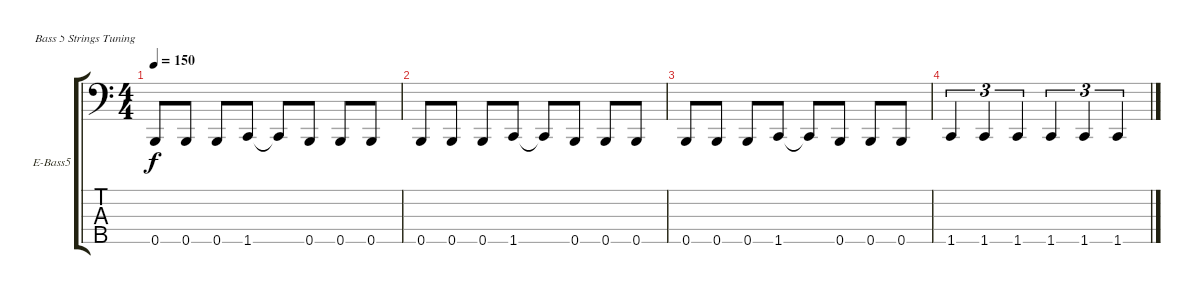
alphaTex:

\defaultSystemsLayout 4
\bracketExtendMode groupsimilarinstruments
\firstSystemTrackNameOrientation horizontal
\otherSystemsTrackNameOrientation horizontal
\track ("Electric Bass" "E-Bass5") {instrument electricbassfinger}
\staff {score tabs}
\tuning (G2 D2 A1 E1 B0)
\ts (4 4)
\tempo 150
\clef f4
\ks c
0.5.8{dy f} 0.5.8 0.5.8 1.5.8 1.5{t}.8 0.5.8 0.5.8 0.5.8 |
0.5.8 0.5.8 0.5.8 1.5.8 1.5{t}.8 0.5.8 0.5.8 0.5.8 |
0.5.8 0.5.8 0.5.8 1.5.8 1.5{t}.8 0.5.8 0.5.8 0.5.8 |
1.5.4{tu (3 2)} 1.5.4{tu (3 2)} 1.5.4{tu (3 2)} 1.5.4{tu (3 2)} 1.5.4{tu (3 2)} 1.5.4{tu (3 2)}
